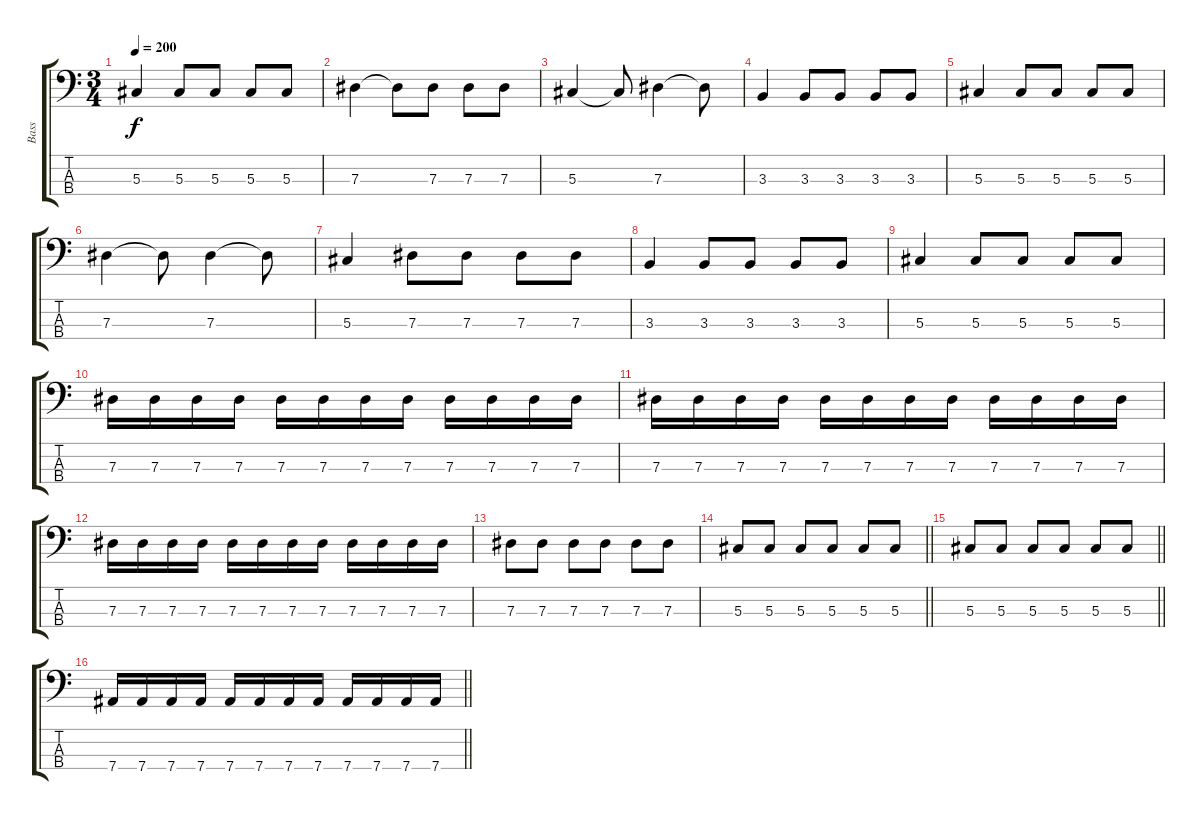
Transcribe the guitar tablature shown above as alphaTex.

\track ("Bass" "Bass") {instrument electricbassfinger}
\staff {score tabs}
\tuning (Gb2 Db2 Ab1 Eb1) {hide}
\ts (3 4)
\tempo 200
\clef f4
\ks c
5.3.4{dy f} 5.3.8 5.3.8 5.3.8 5.3.8 |
7.3.4 7.3{t}.8 7.3.8 7.3.8 7.3.8 |
5.3.4 5.3{t}.8 7.3.4 7.3{t}.8 |
3.3.4 3.3.8 3.3.8 3.3.8 3.3.8 |
5.3.4 5.3.8 5.3.8 5.3.8 5.3.8 |
7.3.4 7.3{t}.8 7.3.4 7.3{t}.8 |
5.3.4 7.3.8 7.3.8 7.3.8 7.3.8 |
3.3.4 3.3.8 3.3.8 3.3.8 3.3.8 |
5.3.4 5.3.8 5.3.8 5.3.8 5.3.8 |
7.3.16 7.3.16 7.3.16 7.3.16 7.3.16 7.3.16 7.3.16 7.3.16 7.3.16 7.3.16 7.3.16 7.3.16 |
7.3.16 7.3.16 7.3.16 7.3.16 7.3.16 7.3.16 7.3.16 7.3.16 7.3.16 7.3.16 7.3.16 7.3.16 |
7.3.16 7.3.16 7.3.16 7.3.16 7.3.16 7.3.16 7.3.16 7.3.16 7.3.16 7.3.16 7.3.16 7.3.16 |
7.3.8 7.3.8 7.3.8 7.3.8 7.3.8 7.3.8 |
\barLineRight lightlight
5.3.8 5.3.8 5.3.8 5.3.8 5.3.8 5.3.8 |
\barLineRight lightlight
5.3.8 5.3.8 5.3.8 5.3.8 5.3.8 5.3.8 |
\barLineRight lightlight
7.4.16 7.4.16 7.4.16 7.4.16 7.4.16 7.4.16 7.4.16 7.4.16 7.4.16 7.4.16 7.4.16 7.4.16
